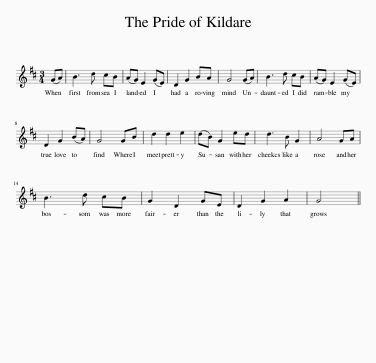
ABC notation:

X:1
L:1/8
M:3/4
I:linebreak $
K:D
V:1 treble
V:1
 (GA) | B3 d cB | (AG) E2 (GE) | D2 G2 BA | G4 (GA) | %5
 B3 d cB | (AG) E2 (GE) |$ D2 G2 (BA) | G4 GB | d2 d2 e2 | %10
 (dB) G2 ed | d3 B G2 | A4 GA |$ B3 d cB | G2 D2 GE | %15
 D2 G2 A2 | G4 || %17
